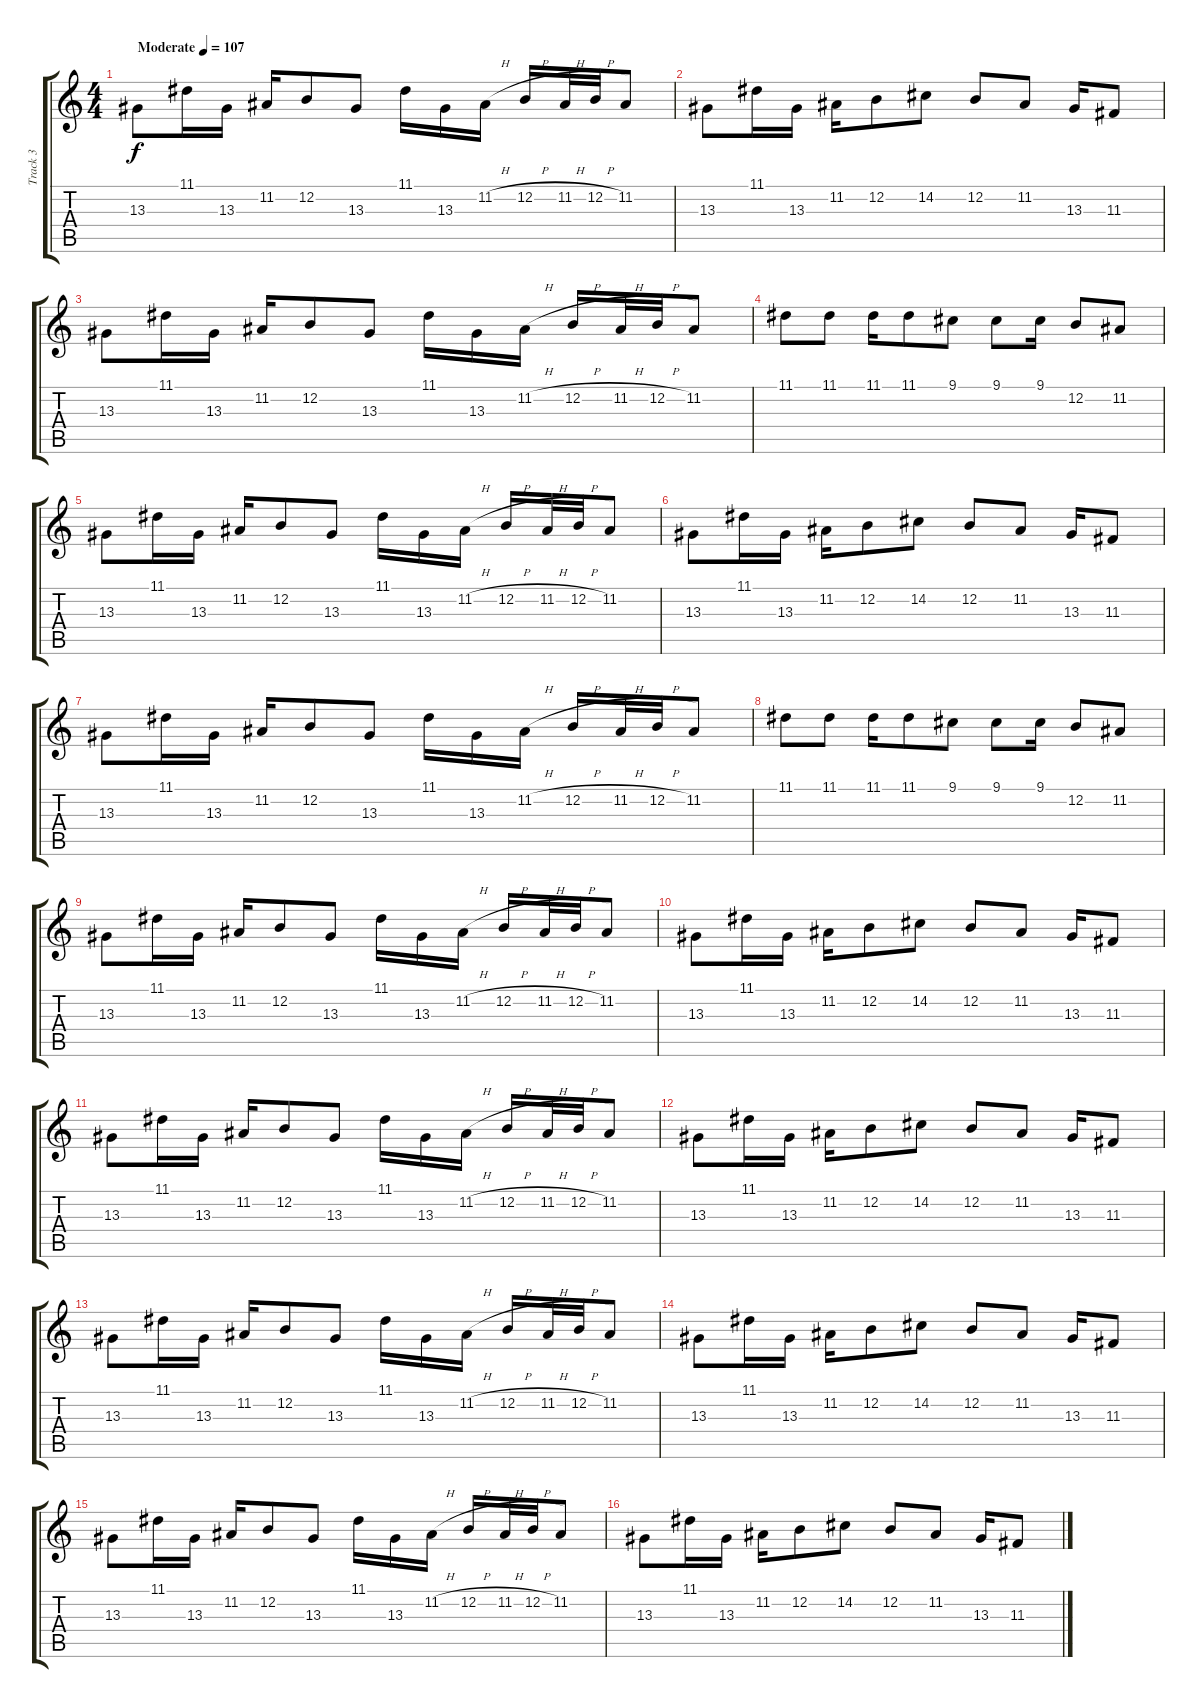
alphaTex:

\track ("Track 3" "Track 3") {instrument stringensemble1}
\staff {score tabs}
\tuning (E4 B3 G3 D3 A2 E2) {hide}
\ts (4 4)
\tempo (107 "Moderate")
\clef g2
\ks c
13.3.8{dy f instrument stringensemble1} 11.1.16 13.3.16 11.2.16 12.2.8 13.3.8 11.1.16 13.3.16 11.2{h}.16 12.2{h}.16 11.2{h}.32 12.2{h}.32 11.2.8 |
13.3.8 11.1.16 13.3.16 11.2.16 12.2.8 14.2.8 12.2.8 11.2.8 13.3.16 11.3.8 |
13.3.8 11.1.16 13.3.16 11.2.16 12.2.8 13.3.8 11.1.16 13.3.16 11.2{h}.16 12.2{h}.16 11.2{h}.32 12.2{h}.32 11.2.8 |
11.1.8 11.1.8 11.1.16 11.1.8 9.1.8 9.1.8 9.1.16 12.2.8 11.2.8 |
13.3.8 11.1.16 13.3.16 11.2.16 12.2.8 13.3.8 11.1.16 13.3.16 11.2{h}.16 12.2{h}.16 11.2{h}.32 12.2{h}.32 11.2.8 |
13.3.8 11.1.16 13.3.16 11.2.16 12.2.8 14.2.8 12.2.8 11.2.8 13.3.16 11.3.8 |
13.3.8 11.1.16 13.3.16 11.2.16 12.2.8 13.3.8 11.1.16 13.3.16 11.2{h}.16 12.2{h}.16 11.2{h}.32 12.2{h}.32 11.2.8 |
11.1.8 11.1.8 11.1.16 11.1.8 9.1.8 9.1.8 9.1.16 12.2.8 11.2.8 |
13.3.8 11.1.16 13.3.16 11.2.16 12.2.8 13.3.8 11.1.16 13.3.16 11.2{h}.16 12.2{h}.16 11.2{h}.32 12.2{h}.32 11.2.8 |
13.3.8 11.1.16 13.3.16 11.2.16 12.2.8 14.2.8 12.2.8 11.2.8 13.3.16 11.3.8 |
13.3.8 11.1.16 13.3.16 11.2.16 12.2.8 13.3.8 11.1.16 13.3.16 11.2{h}.16 12.2{h}.16 11.2{h}.32 12.2{h}.32 11.2.8 |
13.3.8 11.1.16 13.3.16 11.2.16 12.2.8 14.2.8 12.2.8 11.2.8 13.3.16 11.3.8 |
13.3.8 11.1.16 13.3.16 11.2.16 12.2.8 13.3.8 11.1.16 13.3.16 11.2{h}.16 12.2{h}.16 11.2{h}.32 12.2{h}.32 11.2.8 |
13.3.8 11.1.16 13.3.16 11.2.16 12.2.8 14.2.8 12.2.8 11.2.8 13.3.16 11.3.8 |
13.3.8 11.1.16 13.3.16 11.2.16 12.2.8 13.3.8 11.1.16 13.3.16 11.2{h}.16 12.2{h}.16 11.2{h}.32 12.2{h}.32 11.2.8 |
13.3.8 11.1.16 13.3.16 11.2.16 12.2.8 14.2.8 12.2.8 11.2.8 13.3.16 11.3.8
